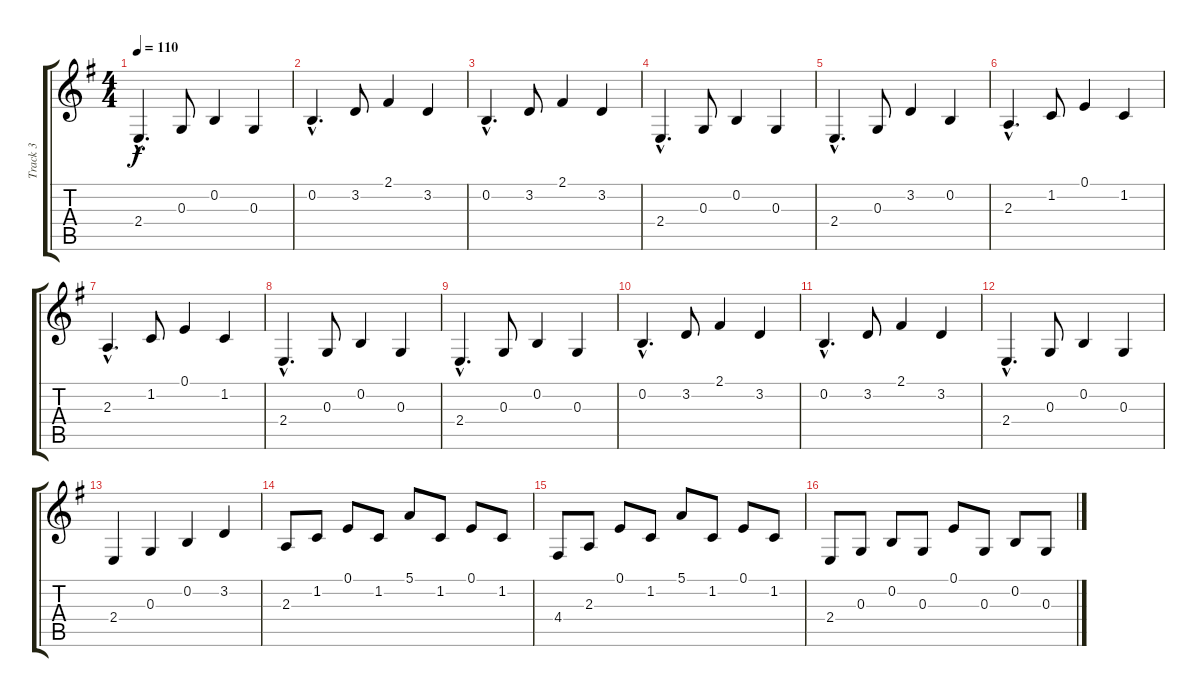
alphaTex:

\track ("Track 3" "Track 3") {instrument brightacousticpiano}
\staff {score tabs}
\tuning (E4 B3 G3 D3 A2 E2) {hide}
\ts (4 4)
\tempo 110
\clef g2
\ks g
2.4{hac}.4{d dy f} 0.3.8 0.2.4 0.3.4 |
0.2{hac}.4{d} 3.2.8 2.1.4 3.2.4 |
0.2{hac}.4{d} 3.2.8 2.1.4 3.2.4 |
2.4{hac}.4{d} 0.3.8 0.2.4 0.3.4 |
2.4{hac}.4{d} 0.3.8 3.2.4 0.2.4 |
2.3{hac}.4{d} 1.2.8 0.1.4 1.2.4 |
2.3{hac}.4{d} 1.2.8 0.1.4 1.2.4 |
2.4{hac}.4{d} 0.3.8 0.2.4 0.3.4 |
2.4{hac}.4{d} 0.3.8 0.2.4 0.3.4 |
0.2{hac}.4{d} 3.2.8 2.1.4 3.2.4 |
0.2{hac}.4{d} 3.2.8 2.1.4 3.2.4 |
2.4{hac}.4{d} 0.3.8 0.2.4 0.3.4 |
2.4.4 0.3.4 0.2.4 3.2.4 |
2.3.8 1.2.8 0.1.8 1.2.8 5.1.8 1.2.8 0.1.8 1.2.8 |
4.4.8 2.3.8 0.1.8 1.2.8 5.1.8 1.2.8 0.1.8 1.2.8 |
2.4.8 0.3.8 0.2.8 0.3.8 0.1.8 0.3.8 0.2.8 0.3.8
